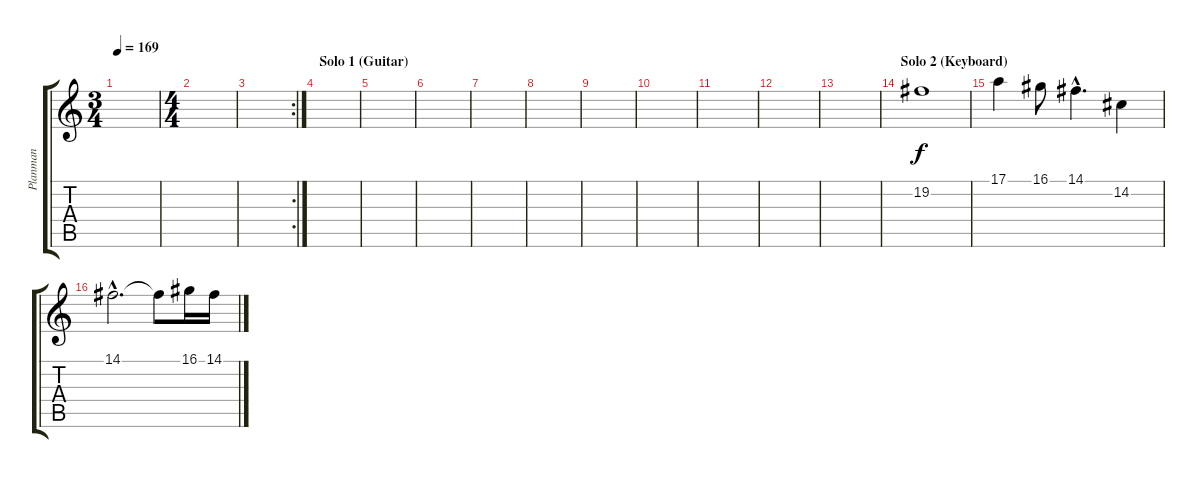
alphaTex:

\track ("Planman" "Planman") {instrument lead2sawtooth}
\staff {score tabs}
\tuning (E4 B3 G3 D3 A2 E2) {hide}
\ts (3 4)
\tempo 169
\clef g2
\ks c
|
\ts (4 4)
|
\rc 2
|
\section ("" "Solo 1 (Guitar)")
|
|
|
|
|
|
|
|
|
|
\section ("" "Solo 2 (Keyboard)")
19.2.1 |
17.1.4 16.1.8 14.1{hac}.4{d} 14.2.4 |
14.1{hac}.2{d} 14.1{t}.8 16.1.16 14.1.16
